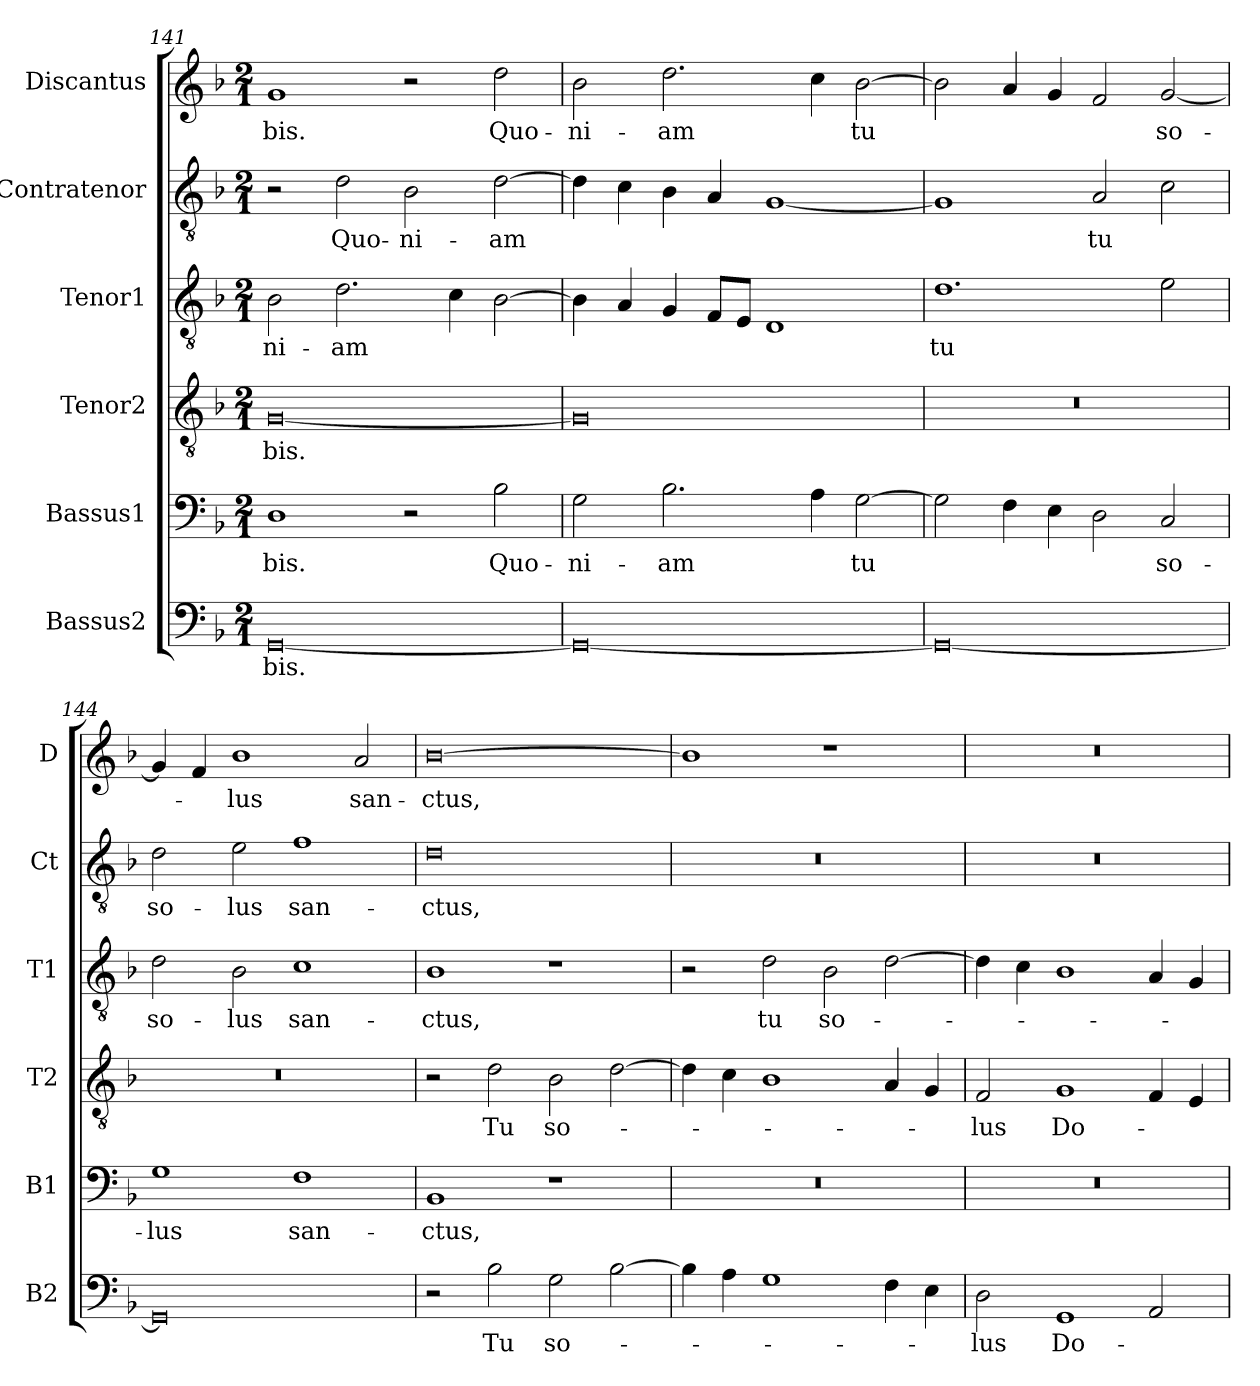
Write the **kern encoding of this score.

**kern	**text	**kern	**text	**kern	**text	**kern	**text	**kern	**text	**kern	**text
*part6	*part6	*part5	*part5	*part4	*part4	*part3	*part3	*part2	*part2	*part1	*part1
*staff6	*staff6	*staff5	*staff5	*staff4	*staff4	*staff3	*staff3	*staff2	*staff2	*staff1	*staff1
*I"Bassus2	*	*I"Bassus1	*	*I"Tenor2	*	*I"Tenor1	*	*I"Contratenor	*	*I"Discantus	*
*I'B2	*	*I'B1	*	*I'T2	*	*I'T1	*	*I'Ct	*	*I'D	*
*clefF4	*	*clefF4	*	*clefGv2	*	*clefGv2	*	*clefGv2	*	*clefG2	*
*k[b-]	*	*k[b-]	*	*k[b-]	*	*k[b-]	*	*k[b-]	*	*k[b-]	*
*M2/1	*	*M2/1	*	*M2/1	*	*M2/1	*	*M2/1	*	*M2/1	*
=141	=141	=141	=141	=141	=141	=141	=141	=141	=141	=141	=141
[0GG	-bis.	1D	-bis.	[0G	-bis.	2B-\	-ni-	2r	.	1g	-bis.
.	.	.	.	.	.	2.d\	-am	2d\	Quo-	.	.
.	.	2r	.	.	.	.	.	2B-\	-ni-	2r	.
.	.	.	.	.	.	4c\	.	.	.	.	.
.	.	2B-\	Quo-	.	.	[2B-\	.	[2d\	-am	2dd\	Quo-
=142	=142	=142	=142	=142	=142	=142	=142	=142	=142	=142	=142
0GG_	.	2G\	-ni-	0G]	.	4B-\]	.	4d\]	.	2b-\	-ni-
.	.	.	.	.	.	4A/	.	4c\	.	.	.
.	.	2.B-\	-am	.	.	4G/	.	4B-\	.	2.dd\	-am
.	.	.	.	.	.	8F/L	.	4A/	.	.	.
.	.	.	.	.	.	8E/J	.	.	.	.	.
.	.	.	.	.	.	1D	.	[1G	.	.	.
.	.	4A\	.	.	.	.	.	.	.	4cc\	.
.	.	[2G\	tu	.	.	.	.	.	.	[2b-\	tu
=143	=143	=143	=143	=143	=143	=143	=143	=143	=143	=143	=143
0GG_	.	2G\]	.	0r	.	1.d	tu	1G]	.	2b-\]	.
.	.	4F\	.	.	.	.	.	.	.	4a/	.
.	.	4E\	.	.	.	.	.	.	.	4g/	.
.	.	2D\	.	.	.	.	.	2A/	tu	2f/	.
.	.	2C/	so-	.	.	2e\	.	2c\	.	[2g/	so-
=144	=144	=144	=144	=144	=144	=144	=144	=144	=144	=144	=144
0GG]	.	1G	-lus	0r	.	2d\	so-	2d\	so-	4g/]	.
.	.	.	.	.	.	.	.	.	.	4f/	.
.	.	.	.	.	.	2B-\	-lus	2e\	-lus	1b-	-lus
.	.	1F	san-	.	.	1c	san-	1f	san-	.	.
.	.	.	.	.	.	.	.	.	.	2a/	san-
=145	=145	=145	=145	=145	=145	=145	=145	=145	=145	=145	=145
2r	.	1BB-	-ctus,	2r	.	1B-	-ctus,	0d	-ctus,	[0b-	-ctus,
2B-\	Tu	.	.	2d\	Tu	.	.	.	.	.	.
2G\	so-	1r	.	2B-\	so-	1r	.	.	.	.	.
[2B-\	.	.	.	[2d\	.	.	.	.	.	.	.
=146	=146	=146	=146	=146	=146	=146	=146	=146	=146	=146	=146
4B-\]	.	0r	.	4d\]	.	2r	.	0r	.	1b-]	.
4A\	.	.	.	4c\	.	.	.	.	.	.	.
1G	.	.	.	1B-	.	2d\	tu	.	.	.	.
.	.	.	.	.	.	2B-\	so-	.	.	1r	.
4F\	.	.	.	4A/	.	[2d\	.	.	.	.	.
4E\	.	.	.	4G/	.	.	.	.	.	.	.
=147	=147	=147	=147	=147	=147	=147	=147	=147	=147	=147	=147
2D\	-lus	0r	.	2F/	-lus	4d\]	.	0r	.	0r	.
.	.	.	.	.	.	4c\	.	.	.	.	.
1GG	Do-	.	.	1G	Do-	1B-	.	.	.	.	.
2AA/	.	.	.	4F/	.	4A/	.	.	.	.	.
.	.	.	.	4E/	.	4G/	.	.	.	.	.
=	=	=	=	=	=	=	=	=	=	=	=
*-	*-	*-	*-	*-	*-	*-	*-	*-	*-	*-	*-
